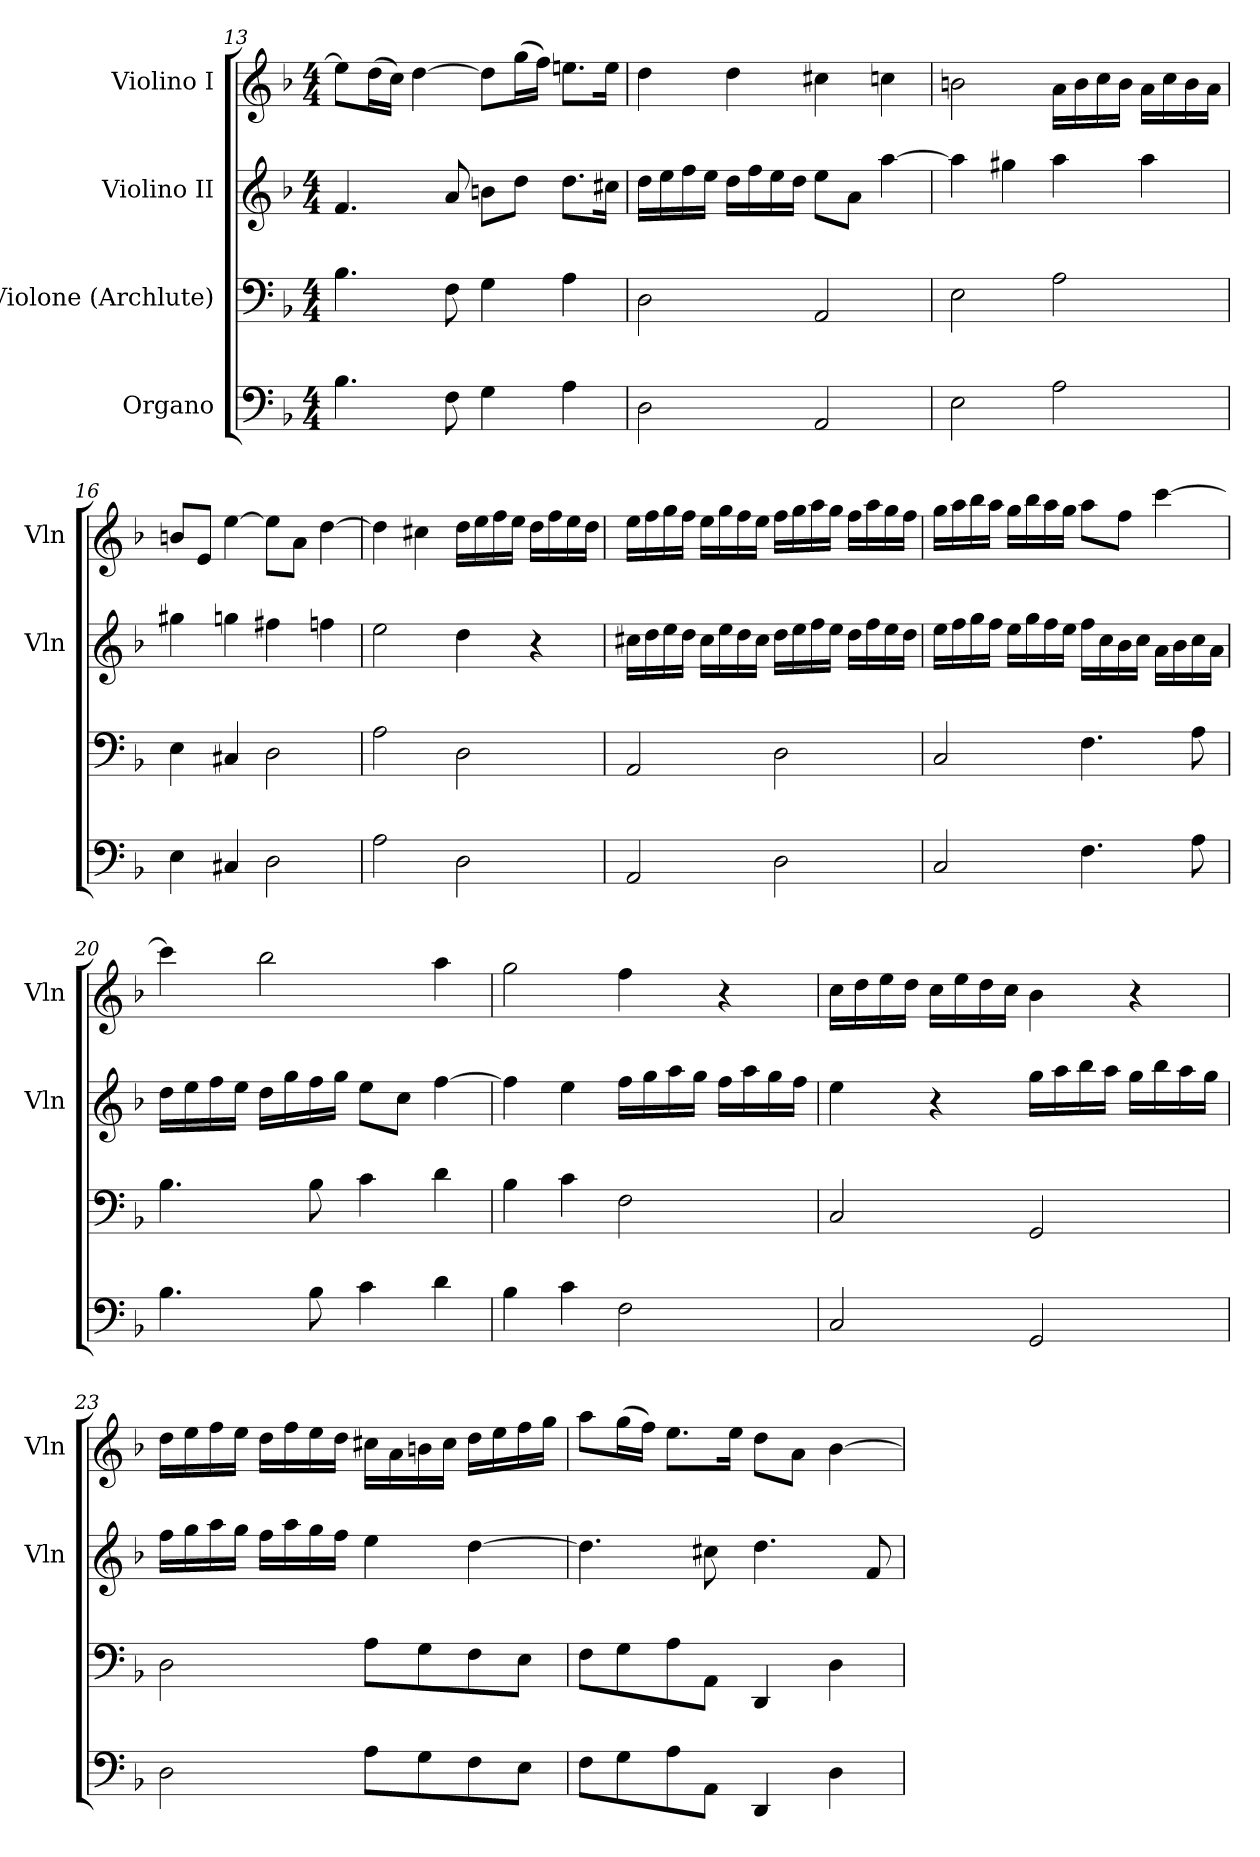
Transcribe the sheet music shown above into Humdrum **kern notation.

**kern	**kern	**kern	**kern
*part4	*part3	*part2	*part1
*staff4	*staff3	*staff2	*staff1
*I"Organo	*I"Violone (Archlute)	*I"Violino II	*I"Violino I
*	*	*I'Vln	*I'Vln
*clefF4	*clefF4	*clefG2	*clefG2
*k[b-]	*k[b-]	*k[b-]	*k[b-]
*d:	*d:	*d:	*d:
*M4/4	*M4/4	*M4/4	*M4/4
=13	=13	=13	=13
4.B-\	4.B-\	4.f/	8ee-\L]
.	.	.	(16dd\L
.	.	.	16cc\JJ)
.	.	.	[4dd\
8F\	8F\	8a/	.
4G\	4G\	8bn\L	8dd\L]
.	.	8dd\J	(16gg\L
.	.	.	16ff\JJ)
4A\	4A\	8.dd\L	8.een\L
.	.	16cc#X\Jk	16ee\Jk
=14	=14	=14	=14
2D\	2D\	16dd\LL	4dd\
.	.	16ee\	.
.	.	16ff\	.
.	.	16ee\JJ	.
.	.	16dd\LL	4dd\
.	.	16ff\	.
.	.	16ee\	.
.	.	16dd\JJ	.
2AA/	2AA/	8ee\L	4cc#X\
.	.	8a\J	.
.	.	[4aa\	4ccn\
=15	=15	=15	=15
2E\	2E\	4aa\]	2bn\
.	.	4gg#X\	.
2A\	2A\	4aa\	16a\LL
.	.	.	16b\
.	.	.	16cc\
.	.	.	16b\JJ
.	.	4aa\	16a\LL
.	.	.	16cc\
.	.	.	16b\
.	.	.	16a\JJ
=16	=16	=16	=16
4E\	4E\	4gg#X\	8bn/L
.	.	.	8e/J
4C#X/	4C#X/	4ggn\	[4ee\
2D\	2D\	4ff#X\	8ee\L]
.	.	.	8a\J
.	.	4ffn\	[4dd\
=17	=17	=17	=17
2A\	2A\	2ee\	4dd\]
.	.	.	4cc#X\
2D\	2D\	4dd\	16dd\LL
.	.	.	16ee\
.	.	.	16ff\
.	.	.	16ee\JJ
.	.	4r	16dd\LL
.	.	.	16ff\
.	.	.	16ee\
.	.	.	16dd\JJ
=18	=18	=18	=18
2AA/	2AA/	16cc#X\LL	16ee\LL
.	.	16dd\	16ff\
.	.	16ee\	16gg\
.	.	16dd\JJ	16ff\JJ
.	.	16cc#\LL	16ee\LL
.	.	16ee\	16gg\
.	.	16dd\	16ff\
.	.	16cc#\JJ	16ee\JJ
2D\	2D\	16dd\LL	16ff\LL
.	.	16ee\	16gg\
.	.	16ff\	16aa\
.	.	16ee\JJ	16gg\JJ
.	.	16dd\LL	16ff\LL
.	.	16ff\	16aa\
.	.	16ee\	16gg\
.	.	16dd\JJ	16ff\JJ
=19	=19	=19	=19
2C/	2C/	16ee\LL	16gg\LL
.	.	16ff\	16aa\
.	.	16gg\	16bb-\
.	.	16ff\JJ	16aa\JJ
.	.	16ee\LL	16gg\LL
.	.	16gg\	16bb-\
.	.	16ff\	16aa\
.	.	16ee\JJ	16gg\JJ
4.F\	4.F\	16ff\LL	8aa\L
.	.	16cc\	.
.	.	16b-\	8ff\J
.	.	16cc\JJ	.
.	.	16a\LL	[4ccc\
.	.	16b-\	.
8A\	8A\	16cc\	.
.	.	16a\JJ	.
=20	=20	=20	=20
4.B-\	4.B-\	16dd\LL	4ccc\]
.	.	16ee\	.
.	.	16ff\	.
.	.	16ee\JJ	.
.	.	16dd\LL	2bb-\
.	.	16gg\	.
8B-\	8B-\	16ff\	.
.	.	16gg\JJ	.
4c\	4c\	8ee\L	.
.	.	8cc\J	.
4d\	4d\	[4ff\	4aa\
=21	=21	=21	=21
4B-\	4B-\	4ff\]	2gg\
4c\	4c\	4ee\	.
2F\	2F\	16ff\LL	4ff\
.	.	16gg\	.
.	.	16aa\	.
.	.	16gg\JJ	.
.	.	16ff\LL	4r
.	.	16aa\	.
.	.	16gg\	.
.	.	16ff\JJ	.
=22	=22	=22	=22
2C/	2C/	4ee\	16cc\LL
.	.	.	16dd\
.	.	.	16ee\
.	.	.	16dd\JJ
.	.	4r	16cc\LL
.	.	.	16ee\
.	.	.	16dd\
.	.	.	16cc\JJ
2GG/	2GG/	16gg\LL	4b-\
.	.	16aa\	.
.	.	16bb-\	.
.	.	16aa\JJ	.
.	.	16gg\LL	4r
.	.	16bb-\	.
.	.	16aa\	.
.	.	16gg\JJ	.
=23	=23	=23	=23
2D\	2D\	16ff\LL	16dd\LL
.	.	16gg\	16ee\
.	.	16aa\	16ff\
.	.	16gg\JJ	16ee\JJ
.	.	16ff\LL	16dd\LL
.	.	16aa\	16ff\
.	.	16gg\	16ee\
.	.	16ff\JJ	16dd\JJ
8A\L	8A\L	4ee\	16cc#X\LL
.	.	.	16a\
8G\	8G\	.	16bn\
.	.	.	16cc#\JJ
8F\	8F\	[4dd\	16dd\LL
.	.	.	16ee\
8E\J	8E\J	.	16ff\
.	.	.	16gg\JJ
=24	=24	=24	=24
8F\L	8F\L	4.dd\]	8aa\L
8G\	8G\	.	(16gg\L
.	.	.	16ff\JJ)
8A\	8A\	.	8.ee\L
8AA\J	8AA\J	8cc#X\	.
.	.	.	16ee\Jk
4DD/	4DD/	4.dd\	8dd\L
.	.	.	8a\J
4D\	4D\	.	[4b-\
.	.	8f/	.
=	=	=	=
*-	*-	*-	*-
